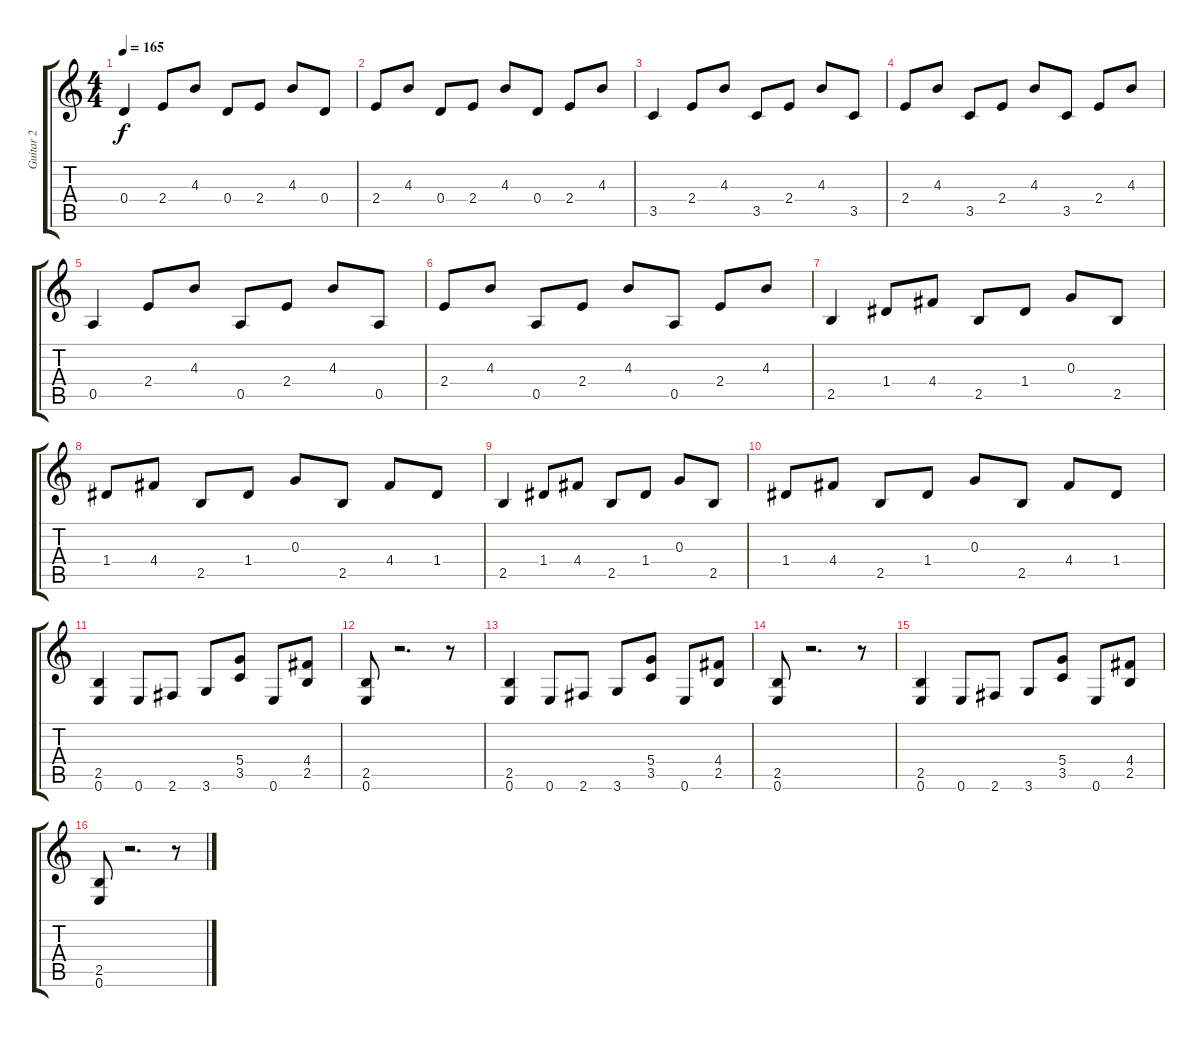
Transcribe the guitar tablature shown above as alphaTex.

\track ("Guitar 2" "Guitar 2") {instrument distortionguitar}
\staff {score tabs}
\tuning (E4 B3 G3 D3 A2 E2) {hide}
\ts (4 4)
\tempo 165
\clef g2
\ks c
0.4.4{dy f} 2.4.8 4.3.8 0.4.8 2.4.8 4.3.8 0.4.8 |
2.4.8 4.3.8 0.4.8 2.4.8 4.3.8 0.4.8 2.4.8 4.3.8 |
3.5.4 2.4.8 4.3.8 3.5.8 2.4.8 4.3.8 3.5.8 |
2.4.8 4.3.8 3.5.8 2.4.8 4.3.8 3.5.8 2.4.8 4.3.8 |
0.5.4 2.4.8 4.3.8 0.5.8 2.4.8 4.3.8 0.5.8 |
2.4.8 4.3.8 0.5.8 2.4.8 4.3.8 0.5.8 2.4.8 4.3.8 |
2.5.4 1.4.8 4.4.8 2.5.8 1.4.8 0.3.8 2.5.8 |
1.4.8 4.4.8 2.5.8 1.4.8 0.3.8 2.5.8 4.4.8 1.4.8 |
2.5.4 1.4.8 4.4.8 2.5.8 1.4.8 0.3.8 2.5.8 |
1.4.8 4.4.8 2.5.8 1.4.8 0.3.8 2.5.8 4.4.8 1.4.8 |
(2.5 0.6).4 0.6.8 2.6.8 3.6.8 (5.4 3.5).8 0.6.8 (4.4 2.5).8 |
(2.5 0.6).8 r.2{d} r.8 |
(2.5 0.6).4 0.6.8 2.6.8 3.6.8 (5.4 3.5).8 0.6.8 (4.4 2.5).8 |
(2.5 0.6).8 r.2{d} r.8 |
(2.5 0.6).4 0.6.8 2.6.8 3.6.8 (5.4 3.5).8 0.6.8 (4.4 2.5).8 |
(2.5 0.6).8 r.2{d} r.8
